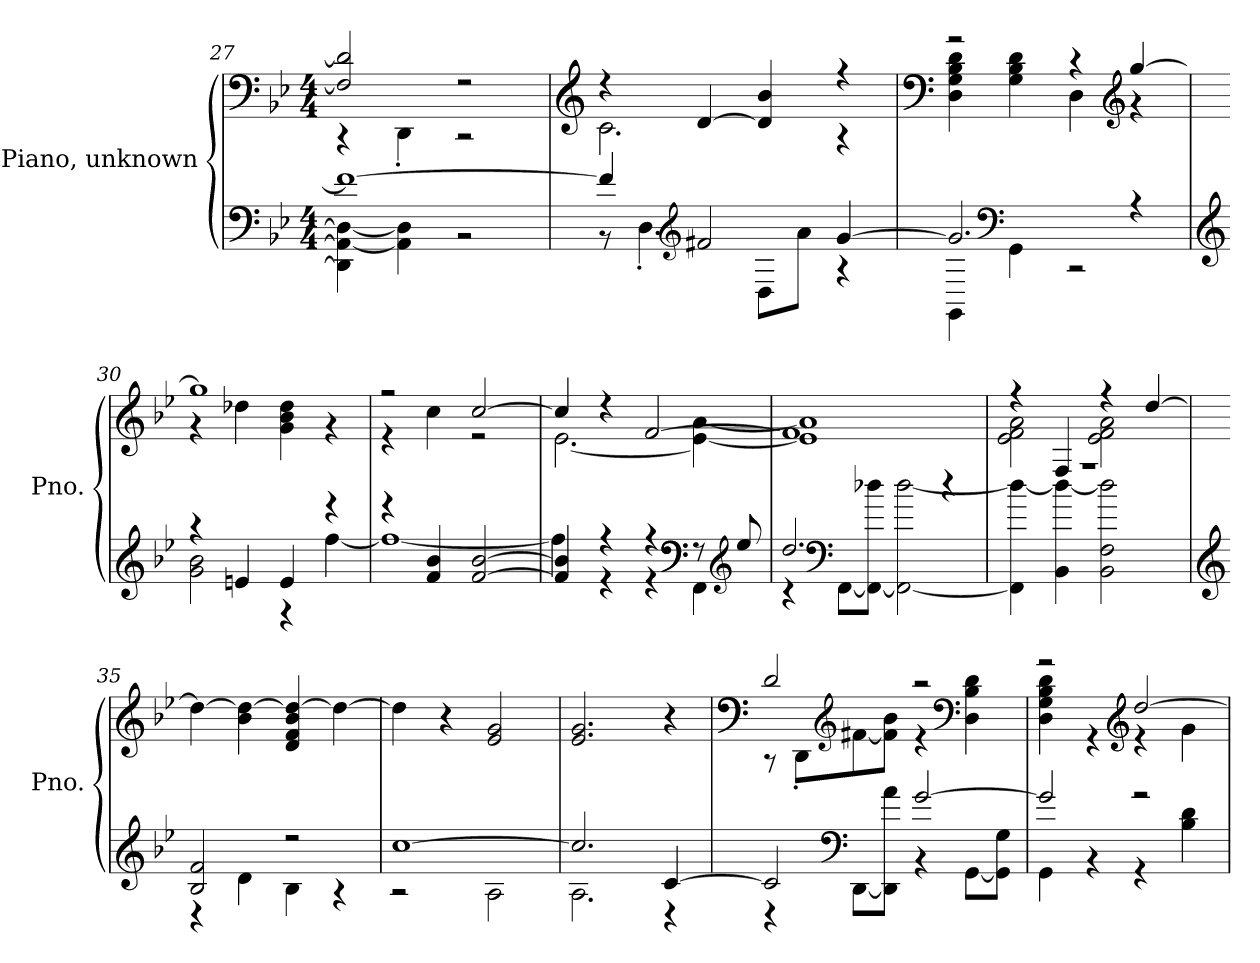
**kern	**kern
*part1	*part1
*staff2	*staff1
*I"Piano, unknown	*
*I'Pno.	*
*clefF4	*clefF4
*k[b-e-]	*k[b-e-]
*M4/4	*M4/4
=27	=27
*^	*^
1f#_	4DD\] 4AA\_ 4D\_	2F#/] 2d/]	4r
.	4AA\] 4D\]	.	4DD'\
.	2r	2r	2r
=28	=28	=28	=28
*	*	*clefG2	*
4f#/]	8r	4r	2.c\
.	4.D'\	.	.
*clefG2	*	*	*
2f#X/	.	[4d/	.
.	8D\L	4d/] 4b-/	.
.	8a\J	.	.
[4g/	4r	4r	4r
!!LO:LB:g=z	!!
=29	=29	=29	=29
*	*	*clefF4	*
2.g/]	4GG\	2r	4D\ 4G\ 4B-\ 4d\
*clefF4	*	*	*
.	4GG\	.	4G\ 4B-\ 4d\
.	2r	4r	4D\
*	*	*clefG2	*
4r	.	[4gg/	4r
=30	=30	=30	=30
*clefG2	*	*	*
4r	2g\ 2b-\	1gg]	4r
4en/	.	.	4dd-X\
4e/	4r	.	4g\ 4b-\ 4dd-\
4r	[4ff\	.	4r
=31	=31	=31	=31
4r	1ff_	2r	4r
4f/ 4b-/	.	.	4cc\
[2f/ [2b-/	.	[2cc/	2r
=32	=32	=32	=32
4f/] 4b-/]	4ff\]	4cc/]	[2.e-\
4r	4r	4r	.
4r	4r	[2f/	.
*clefF4	*	*	*
8r	4FF\	.	4e-\_ [4a\
*clefG2	*	*	*
8ee-/	.	.	.
=33	=33	=33	=33
2.dd/	4r	1f]	1e-] 1a]
*clefF4	*	*	*
.	[8FF\L	.	.
.	8FF\_ 8dd-X\J	.	.
.	2FF\_ [2dd-\	.	.
4r	.	.	.
!!LO:PB:g=z	!!
=34	=34	=34	=34
1r	4FF\] 4dd-\_	4r	2e-\ 2f\ 2a\
.	4BB-\ 4dd-\_	4F/	.
.	2BB-\ 2F\ 2dd-\]	4r	2e-\ 2f\ 2a\
.	.	[4dd/	.
*	*	*v	*v
=35	=35	=35
*clefG2	*	*
2B-/ 2f/	4r	4dd\_
.	4d\	4b-\ 4dd\_
2r	4B-\	4d/ 4f/ 4b-/ 4dd/_
.	4r	4dd\_
=36	=36	=36
[1cc	2r	4dd\]
.	.	4r
.	2A\	2e-/ 2g/
=37	=37	=37
2.cc/]	2.A\	2.e-/ 2.g/
[4c/	4r	4r
=38	=38	=38
*	*	*clefF4
*	*	*^
2c/]	4r	2d/	8r
.	.	.	8DD'\L
*clefF4	*	*clefG2	*
.	[8DD\L	.	[8f#X\
.	8DD\] 8a\J	.	8f#\] 8b-\J
[2g/	4r	2r	4r
*	*	*clefF4	*
.	[8GG\L	.	4D\ 4B-\ 4d\
.	8GG\] 8G\J	.	.
!!LO:LB:g=z	!!
=39	=39	=39	=39
2g/]	4GG\	2r	4D\ 4G\ 4B-\ 4d\
.	4r	.	4r
*	*	*clefG2	*
2r	4r	[2dd/	4r
.	4B-\ 4d\	.	4g\
*v	*v	*	*
*	*v	*v
=	=
*-	*-
